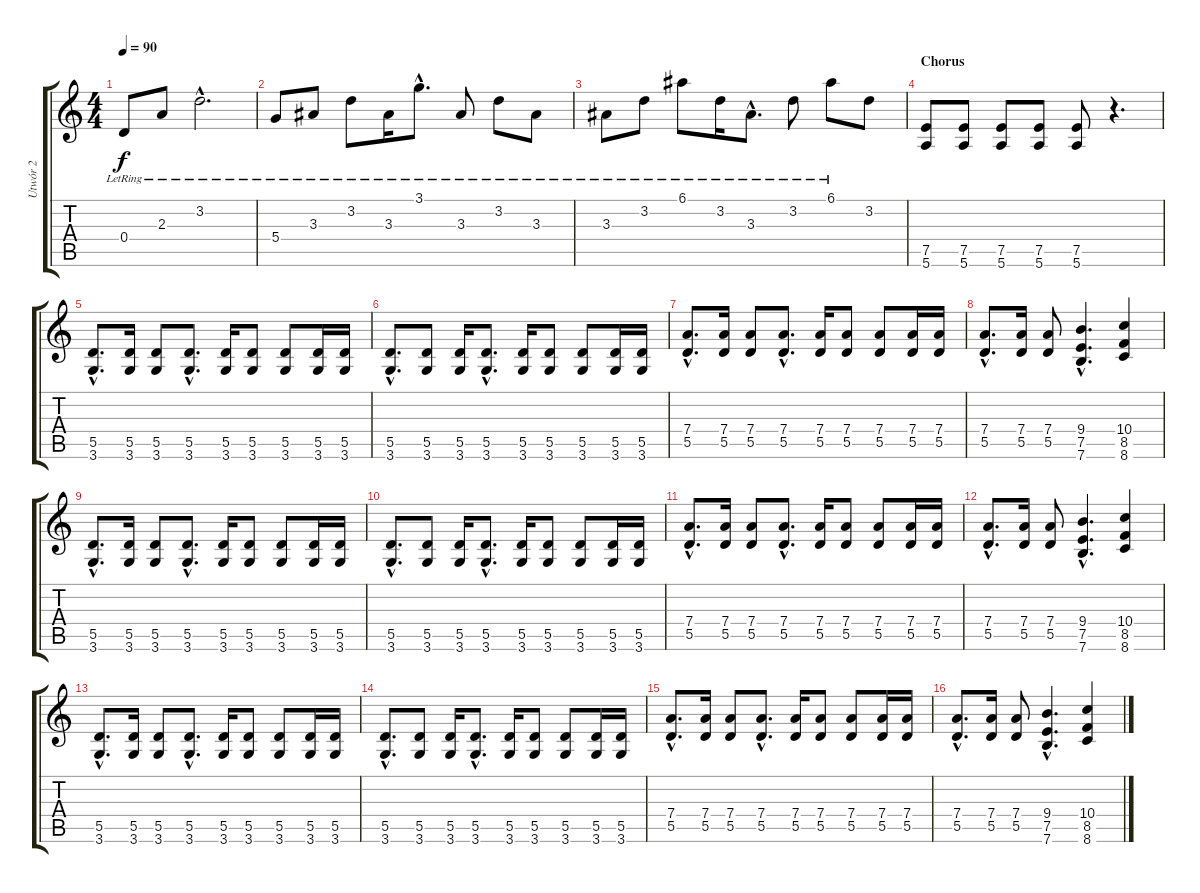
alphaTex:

\track ("Utwór 2" "Utwór 2") {instrument overdrivenguitar}
\staff {score tabs}
\tuning (E4 B3 G3 D3 A2 E2) {hide}
\ts (4 4)
\tempo 90
\clef g2
\ks c
0.4{lr}.8{dy f} 2.3{lr}.8 3.2{hac lr}.2{d} |
5.4{lr}.8{instrument acousticguitarnylon} 3.3{lr}.8 3.2{lr}.8 3.3{lr}.16 3.1{hac lr}.8{d} 3.3{lr}.8 3.2{lr}.8 3.3{lr}.8 |
3.3{lr}.8 3.2{lr}.8 6.1{lr}.8 3.2{lr}.16 3.3{hac lr}.8{d} 3.2{lr}.8 6.1{lr}.8 3.2.8 |
\section ("" "Chorus")
(7.5 5.6).8{instrument overdrivenguitar} (7.5 5.6).8 (7.5 5.6).8 (7.5 5.6).8 (7.5 5.6).8 r.4{d} |
(5.5{hac} 3.6{hac}).8{d instrument overdrivenguitar} (5.5 3.6).16 (5.5 3.6).8 (5.5{hac} 3.6{hac}).8{d} (5.5 3.6).16 (5.5 3.6).8 (5.5 3.6).8 (5.5 3.6).16 (5.5 3.6).16 |
(5.5{hac} 3.6{hac}).8{d instrument overdrivenguitar} (5.5 3.6).8 (5.5 3.6).16 (5.5{hac} 3.6{hac}).8{d} (5.5 3.6).16 (5.5 3.6).8 (5.5 3.6).8 (5.5 3.6).16 (5.5 3.6).16 |
(7.4{hac} 5.5{hac}).8{d instrument overdrivenguitar} (7.4 5.5).16 (7.4 5.5).8 (7.4{hac} 5.5{hac}).8{d} (7.4 5.5).16 (7.4 5.5).8 (7.4 5.5).8 (7.4 5.5).16 (7.4 5.5).16 |
(7.4{hac} 5.5{hac}).8{d instrument overdrivenguitar} (7.4 5.5).16 (7.4 5.5).8 (9.4{hac} 7.5{hac} 7.6{hac}).4{d} (10.4 8.5 8.6).4 |
(5.5{hac} 3.6{hac}).8{d instrument overdrivenguitar} (5.5 3.6).16 (5.5 3.6).8 (5.5{hac} 3.6{hac}).8{d} (5.5 3.6).16 (5.5 3.6).8 (5.5 3.6).8 (5.5 3.6).16 (5.5 3.6).16 |
(5.5{hac} 3.6{hac}).8{d instrument overdrivenguitar} (5.5 3.6).8 (5.5 3.6).16 (5.5{hac} 3.6{hac}).8{d} (5.5 3.6).16 (5.5 3.6).8 (5.5 3.6).8 (5.5 3.6).16 (5.5 3.6).16 |
(7.4{hac} 5.5{hac}).8{d instrument overdrivenguitar} (7.4 5.5).16 (7.4 5.5).8 (7.4{hac} 5.5{hac}).8{d} (7.4 5.5).16 (7.4 5.5).8 (7.4 5.5).8 (7.4 5.5).16 (7.4 5.5).16 |
(7.4{hac} 5.5{hac}).8{d instrument overdrivenguitar} (7.4 5.5).16 (7.4 5.5).8 (9.4{hac} 7.5{hac} 7.6{hac}).4{d} (10.4 8.5 8.6).4 |
(5.5{hac} 3.6{hac}).8{d instrument overdrivenguitar} (5.5 3.6).16 (5.5 3.6).8 (5.5{hac} 3.6{hac}).8{d} (5.5 3.6).16 (5.5 3.6).8 (5.5 3.6).8 (5.5 3.6).16 (5.5 3.6).16 |
(5.5{hac} 3.6{hac}).8{d instrument overdrivenguitar} (5.5 3.6).8 (5.5 3.6).16 (5.5{hac} 3.6{hac}).8{d} (5.5 3.6).16 (5.5 3.6).8 (5.5 3.6).8 (5.5 3.6).16 (5.5 3.6).16 |
(7.4{hac} 5.5{hac}).8{d instrument overdrivenguitar} (7.4 5.5).16 (7.4 5.5).8 (7.4{hac} 5.5{hac}).8{d} (7.4 5.5).16 (7.4 5.5).8 (7.4 5.5).8 (7.4 5.5).16 (7.4 5.5).16 |
(7.4{hac} 5.5{hac}).8{d instrument overdrivenguitar} (7.4 5.5).16 (7.4 5.5).8 (9.4{hac} 7.5{hac} 7.6{hac}).4{d} (10.4 8.5 8.6).4
